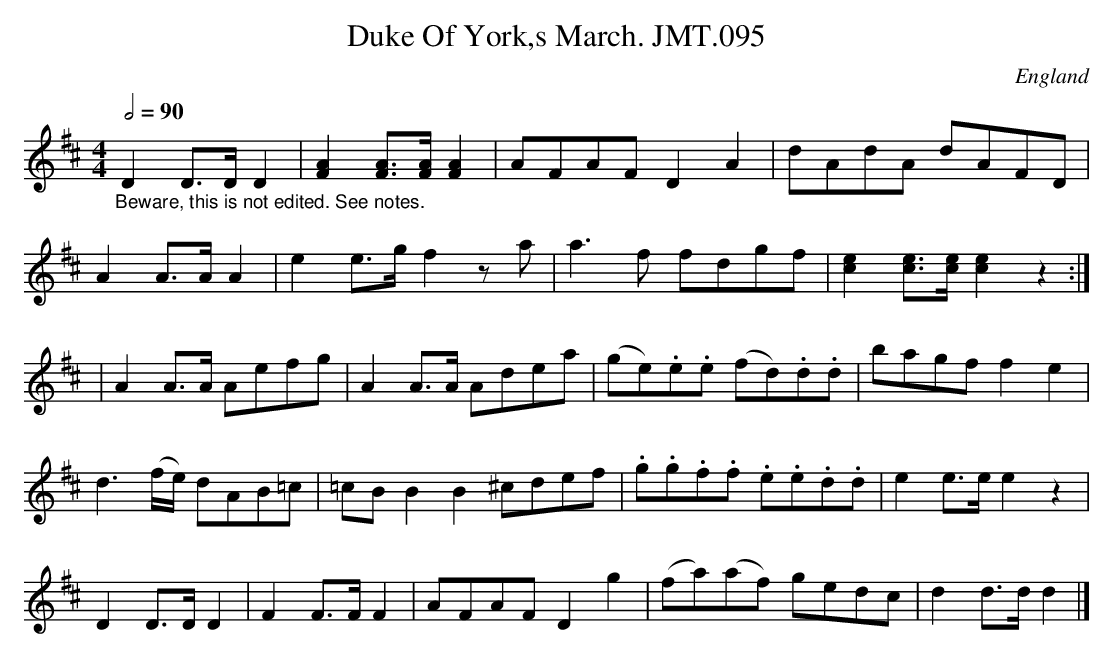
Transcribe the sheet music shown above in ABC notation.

X:1
T:Duke Of York,s March. JMT.095
L:1/8
M:4/4
O:England
Q:1/2=90
K:D
"_Beware, this is not edited. See notes."D2 D>D D2|\
[F2A2] [FA]>[FA] [F2A2]|AFAF D2A2|dAdA dAFD|!
A2 A>A A2|e2 e>g f2za|a3f fdgf|[c2e2] [ce]>[ce] [c2e2]z2:|!
|A2 A>A Aefg|A2 A>A Adea|(ge).e.e (fd).d.d|bagf f2e2|!
d3(f/e/) dAB=c|=cB B2B2  ^cdef|.g.g.f.f .e.e.d.d|e2 e>e e2z2|!
D2D>DD2|F2F>FF2|AFAFD2g2|(fa)(af) gedc|d2d>dd2|]
